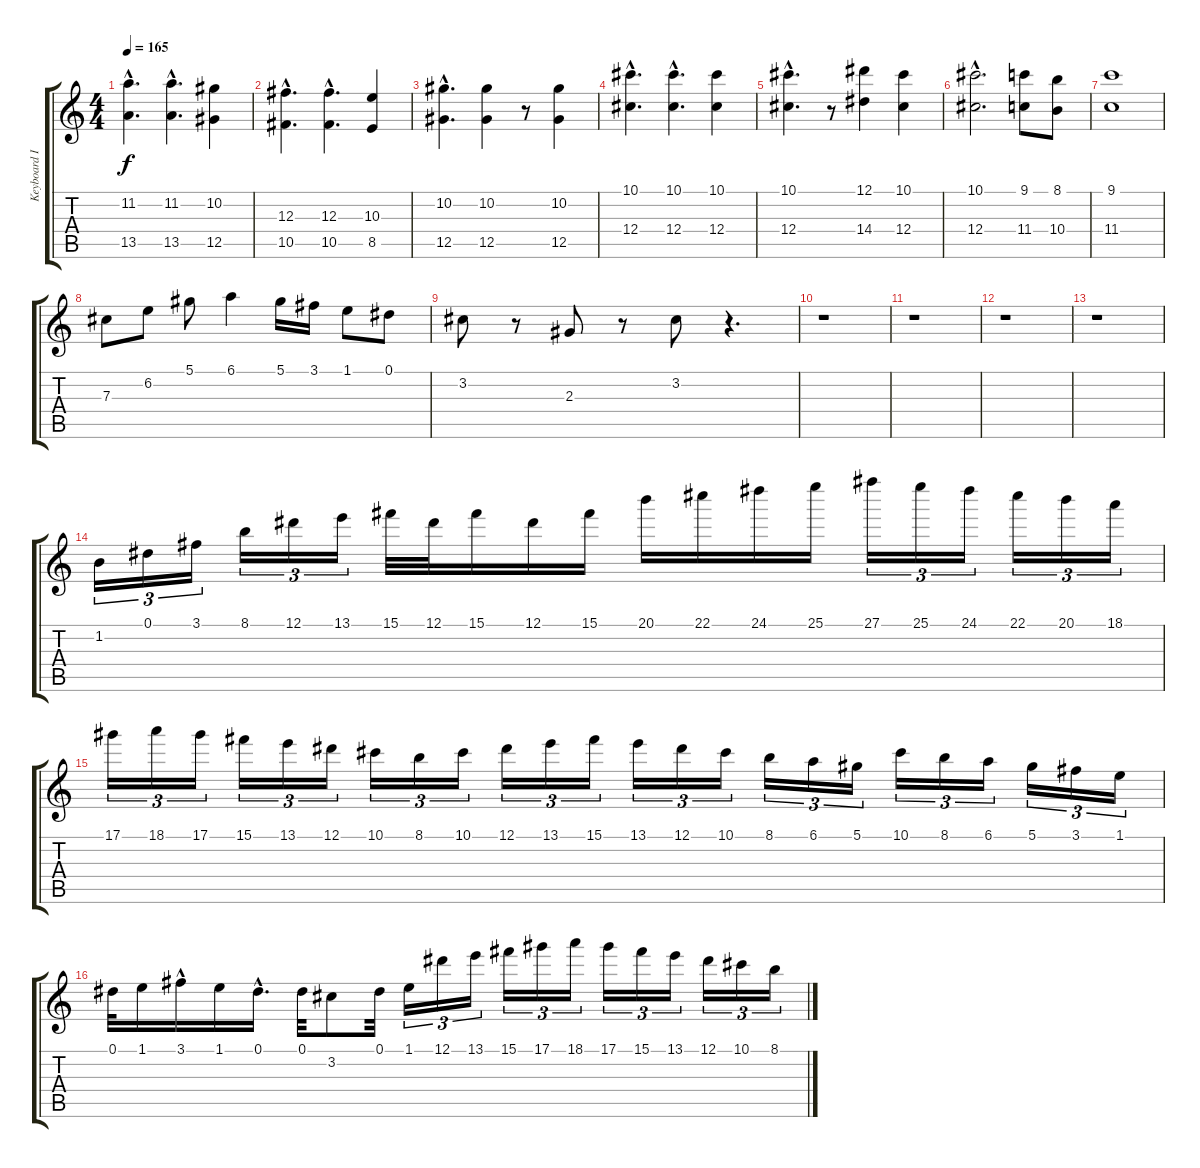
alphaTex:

\track ("Keyboard II" "Keyboard I") {instrument contrabass}
\staff {score tabs}
\tuning (Eb4 Bb3 Gb3 Db3 Ab2 Eb2) {hide}
\ts (4 4)
\tempo 165
\clef g2
\ks c
(11.2{hac} 13.5{hac}).4{d dy f} (11.2{hac} 13.5{hac}).4{d} (10.2 12.5).4 |
(12.3{hac} 10.5{hac}).4{d} (12.3{hac} 10.5{hac}).4{d} (10.3 8.5).4 |
(10.2{hac} 12.5{hac}).4{d} (10.2 12.5).4 r.8 (10.2 12.5).4 |
(10.1{hac} 12.4{hac}).4{d} (10.1{hac} 12.4{hac}).4{d} (10.1 12.4).4 |
(10.1{hac} 12.4{hac}).4{d} r.8 (12.1 14.4).4 (10.1 12.4).4 |
(10.1{hac} 12.4{hac}).2{d} (9.1 11.4).8 (8.1 10.4).8 |
(9.1 11.4).1 |
7.3.8 6.2.8 5.1.8 6.1.4 5.1.16 3.1.16 1.1.8 0.1.8 |
3.2.8 r.8 2.3.8 r.8 3.2.8 r.4{d} |
r.1 |
r.1 |
r.1 |
r.1 |
1.2.16{tu (3 2) volume 16 balance 11} 0.1.16{tu (3 2)} 3.1.16{tu (3 2)} 8.1.16{tu (3 2)} 12.1.16{tu (3 2)} 13.1.16{tu (3 2)} 15.1.32 12.1.32 15.1.16 12.1.16 15.1.16 20.1.16 22.1.16 24.1.16 25.1.16 27.1.16{tu (3 2)} 25.1.16{tu (3 2)} 24.1.16{tu (3 2)} 22.1.16{tu (3 2)} 20.1.16{tu (3 2)} 18.1.16{tu (3 2)} |
17.1.16{tu (3 2)} 18.1.16{tu (3 2)} 17.1.16{tu (3 2)} 15.1.16{tu (3 2)} 13.1.16{tu (3 2)} 12.1.16{tu (3 2)} 10.1.16{tu (3 2)} 8.1.16{tu (3 2)} 10.1.16{tu (3 2)} 12.1.16{tu (3 2)} 13.1.16{tu (3 2)} 15.1.16{tu (3 2)} 13.1.16{tu (3 2)} 12.1.16{tu (3 2)} 10.1.16{tu (3 2)} 8.1.16{tu (3 2)} 6.1.16{tu (3 2)} 5.1.16{tu (3 2)} 10.1.16{tu (3 2)} 8.1.16{tu (3 2)} 6.1.16{tu (3 2)} 5.1.16{tu (3 2)} 3.1.16{tu (3 2)} 1.1.16{tu (3 2)} |
0.1.32 1.1.16 3.1{hac}.16 1.1.16 0.1{hac}.16{d} 0.1.32 3.2.8 0.1.32 1.1.16{tu (3 2)} 12.1.16{tu (3 2)} 13.1.16{tu (3 2)} 15.1.16{tu (3 2)} 17.1.16{tu (3 2)} 18.1.16{tu (3 2)} 17.1.16{tu (3 2)} 15.1.16{tu (3 2)} 13.1.16{tu (3 2)} 12.1.16{tu (3 2)} 10.1.16{tu (3 2)} 8.1.16{tu (3 2)}
